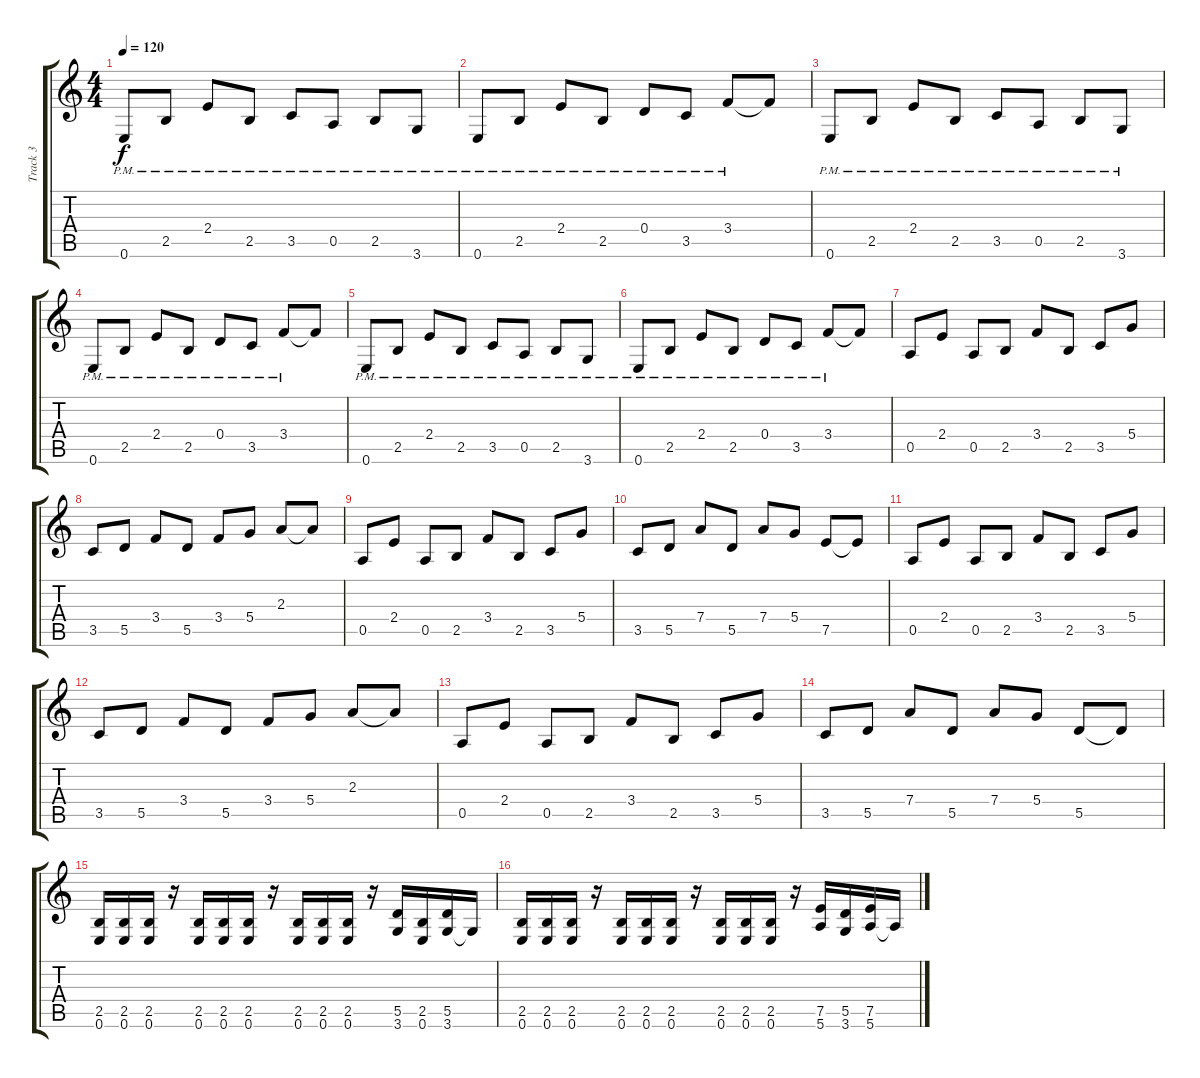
\track ("Track 3" "Track 3") {instrument distortionguitar}
\staff {score tabs}
\tuning (E4 B3 G3 D3 A2 E2) {hide}
\ts (4 4)
\tempo 120
\clef g2
\ks c
0.6{pm}.8{dy f} 2.5{pm}.8 2.4{pm}.8 2.5{pm}.8 3.5{pm}.8 0.5{pm}.8 2.5{pm}.8 3.6{pm}.8 |
0.6{pm}.8 2.5{pm}.8 2.4{pm}.8 2.5{pm}.8 0.4{pm}.8 3.5{pm}.8 3.4{pm}.8 3.4{t}.8 |
0.6{pm}.8 2.5{pm}.8 2.4{pm}.8 2.5{pm}.8 3.5{pm}.8 0.5{pm}.8 2.5{pm}.8 3.6{pm}.8 |
0.6{pm}.8 2.5{pm}.8 2.4{pm}.8 2.5{pm}.8 0.4{pm}.8 3.5{pm}.8 3.4{pm}.8 3.4{t}.8 |
0.6{pm}.8 2.5{pm}.8 2.4{pm}.8 2.5{pm}.8 3.5{pm}.8 0.5{pm}.8 2.5{pm}.8 3.6{pm}.8 |
0.6{pm}.8 2.5{pm}.8 2.4{pm}.8 2.5{pm}.8 0.4{pm}.8 3.5{pm}.8 3.4{pm}.8 3.4{t}.8 |
0.5.8 2.4.8 0.5.8 2.5.8 3.4.8 2.5.8 3.5.8 5.4.8 |
3.5.8 5.5.8 3.4.8 5.5.8 3.4.8 5.4.8 2.3.8 2.3{t}.8 |
0.5.8 2.4.8 0.5.8 2.5.8 3.4.8 2.5.8 3.5.8 5.4.8 |
3.5.8 5.5.8 7.4.8 5.5.8 7.4.8 5.4.8 7.5.8 7.5{t}.8 |
0.5.8 2.4.8 0.5.8 2.5.8 3.4.8 2.5.8 3.5.8 5.4.8 |
3.5.8 5.5.8 3.4.8 5.5.8 3.4.8 5.4.8 2.3.8 2.3{t}.8 |
0.5.8 2.4.8 0.5.8 2.5.8 3.4.8 2.5.8 3.5.8 5.4.8 |
3.5.8 5.5.8 7.4.8 5.5.8 7.4.8 5.4.8 5.5.8 5.5{t}.8 |
(2.5 0.6).16 (2.5 0.6).16 (2.5 0.6).16 r.16 (2.5 0.6).16 (2.5 0.6).16 (2.5 0.6).16 r.16 (2.5 0.6).16 (2.5 0.6).16 (2.5 0.6).16 r.16 (5.5 3.6).16 (2.5 0.6).16 (5.5 3.6).16 3.6{t}.16 |
(2.5 0.6).16 (2.5 0.6).16 (2.5 0.6).16 r.16 (2.5 0.6).16 (2.5 0.6).16 (2.5 0.6).16 r.16 (2.5 0.6).16 (2.5 0.6).16 (2.5 0.6).16 r.16 (7.5 5.6).16 (5.5 3.6).16 (7.5 5.6).16 5.6{t}.16
